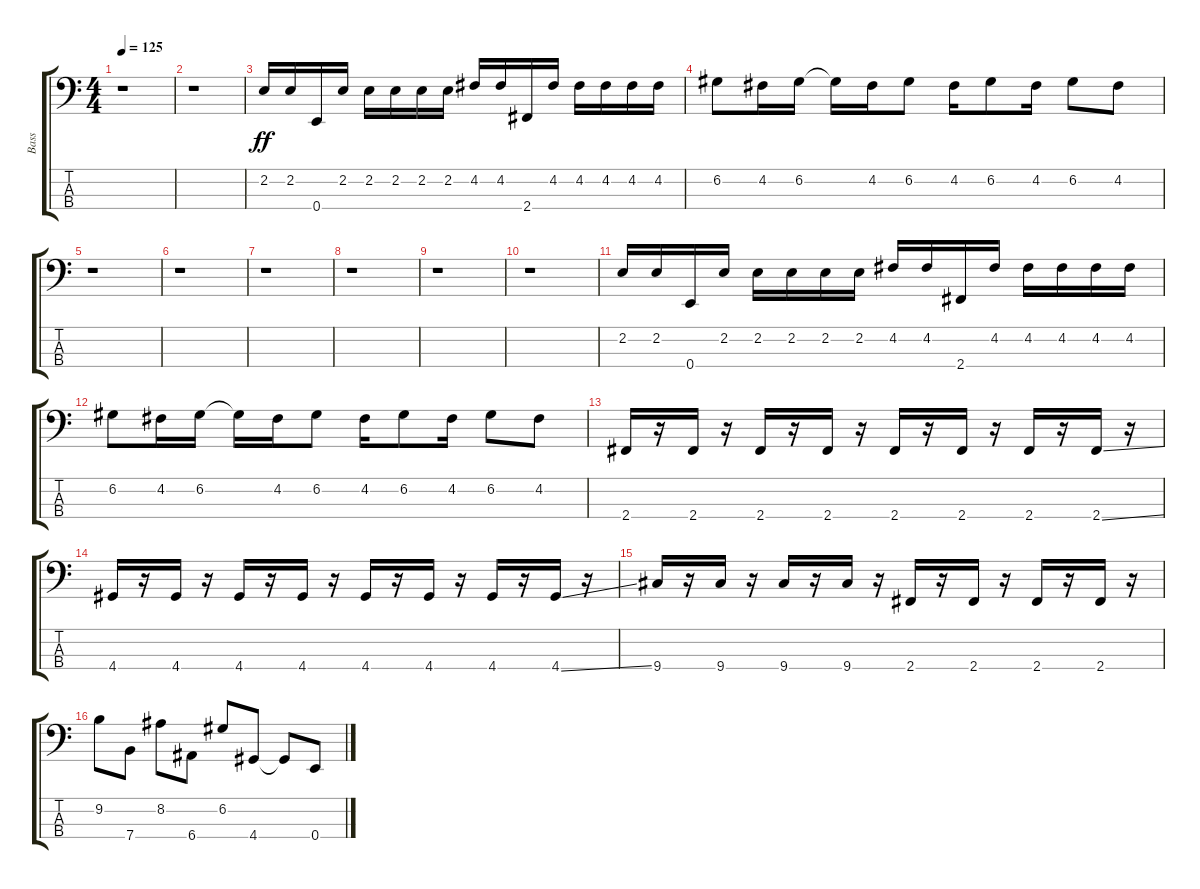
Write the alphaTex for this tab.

\track ("Bass" "Bass") {instrument electricbassfinger}
\staff {score tabs}
\tuning (G2 D2 A1 E1) {hide}
\ts (4 4)
\tempo 125
\clef f4
\ks c
r.1{dy ff} |
r.1 |
2.2.16 2.2.16 0.4.16 2.2.16 2.2.16 2.2.16 2.2.16 2.2.16 4.2.16 4.2.16 2.4.16 4.2.16 4.2.16 4.2.16 4.2.16 4.2.16 |
6.2.8 4.2.16 6.2.16 6.2{t}.16 4.2.16 6.2.8 4.2.16 6.2.8 4.2.16 6.2.8 4.2.8 |
r.1 |
r.1 |
r.1 |
r.1 |
r.1 |
r.1 |
2.2.16 2.2.16 0.4.16 2.2.16 2.2.16 2.2.16 2.2.16 2.2.16 4.2.16 4.2.16 2.4.16 4.2.16 4.2.16 4.2.16 4.2.16 4.2.16 |
6.2.8 4.2.16 6.2.16 6.2{t}.16 4.2.16 6.2.8 4.2.16 6.2.8 4.2.16 6.2.8 4.2.8 |
2.4.16 r.16 2.4.16 r.16 2.4.16 r.16 2.4.16 r.16 2.4.16 r.16 2.4.16 r.16 2.4.16 r.16 2.4{ss}.16 r.16 |
4.4.16 r.16 4.4.16 r.16 4.4.16 r.16 4.4.16 r.16 4.4.16 r.16 4.4.16 r.16 4.4.16 r.16 4.4{ss}.16 r.16 |
9.4.16 r.16 9.4.16 r.16 9.4.16 r.16 9.4.16 r.16 2.4.16 r.16 2.4.16 r.16 2.4.16 r.16 2.4.16 r.16 |
9.2.8 7.4.8 8.2.8 6.4.8 6.2.8 4.4.8 4.4{t}.8 0.4.8
